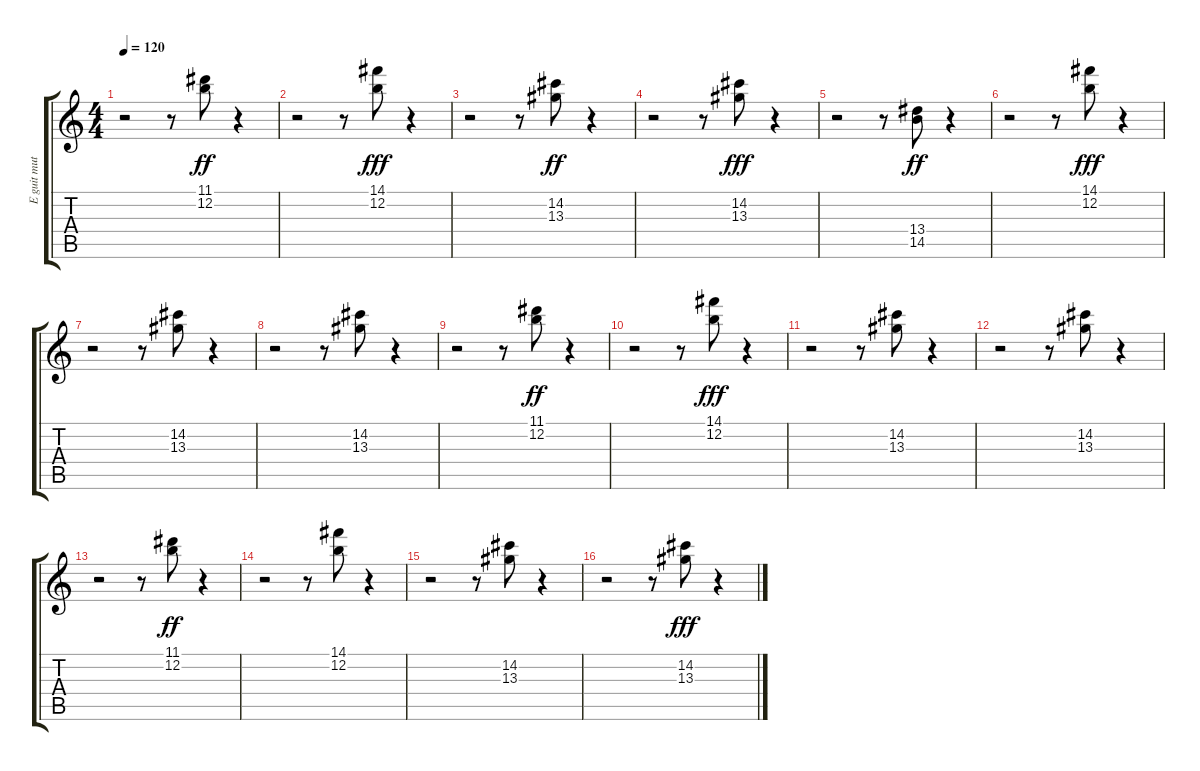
\track ("E guit mut" "E guit mut") {instrument electricguitarmuted}
\staff {score tabs}
\tuning (E4 B3 G3 D3 A2 E2) {hide}
\ts (4 4)
\tempo 120
\clef g2
\ks c
r.2{dy ff} r.8 (11.1 12.2).8 r.4 |
r.2 r.8 (14.1 12.2).8{dy fff} r.4 |
r.2 r.8 (14.2 13.3).8{dy ff} r.4 |
r.2 r.8 (14.2 13.3).8{dy fff} r.4 |
r.2 r.8 (13.4 14.5).8{dy ff} r.4 |
r.2 r.8 (14.1 12.2).8{dy fff} r.4 |
r.2 r.8 (14.2 13.3).8 r.4 |
r.2 r.8 (14.2 13.3).8 r.4 |
r.2 r.8 (11.1 12.2).8{dy ff} r.4 |
r.2 r.8 (14.1 12.2).8{dy fff} r.4 |
r.2 r.8 (14.2 13.3).8 r.4 |
r.2 r.8 (14.2 13.3).8 r.4 |
r.2 r.8 (11.1 12.2).8{dy ff} r.4 |
r.2 r.8 (14.1 12.2).8 r.4 |
r.2 r.8 (14.2 13.3).8 r.4 |
r.2 r.8 (14.2 13.3).8{dy fff} r.4
